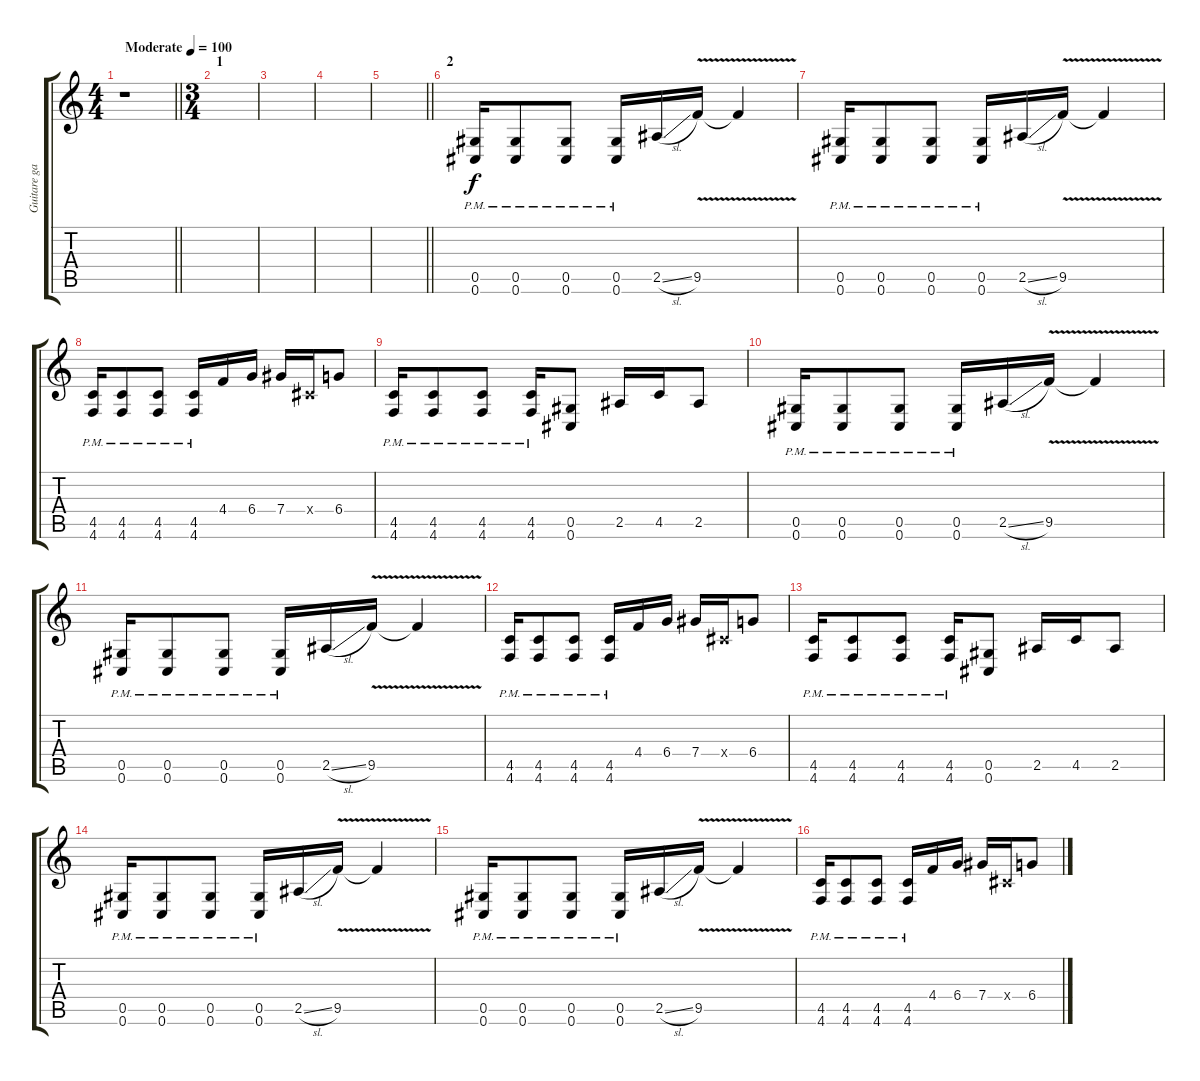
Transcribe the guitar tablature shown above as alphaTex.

\track ("Guitare gauche" "Guitare ga") {instrument distortionguitar}
\staff {score tabs}
\tuning (Eb4 Bb3 Gb3 Db3 Ab2 Db2) {hide}
\ts (4 4)
\tempo (100 "Moderate")
\clef g2
\barLineRight lightlight
\ks c
r.1{dy f instrument distortionguitar} |
\ts (3 4)
\section ("" "1")
|
|
|
\barLineRight lightlight
|
\section ("" "2")
(0.5{pm} 0.6{pm}).16 (0.5{pm} 0.6{pm}).8 (0.5{pm} 0.6{pm}).8 (0.5{pm} 0.6{pm}).16 2.5{sl}.16 9.5{v}.16 9.5{t}.4 |
(0.5{pm} 0.6{pm}).16 (0.5{pm} 0.6{pm}).8 (0.5{pm} 0.6{pm}).8 (0.5{pm} 0.6{pm}).16 2.5{sl}.16 9.5{v}.16 9.5{t}.4 |
(4.5{pm} 4.6{pm}).16 (4.5{pm} 4.6{pm}).8 (4.5{pm} 4.6{pm}).8 (4.5{pm} 4.6{pm}).16 4.4.16 6.4.16 7.4.16 0.4{x}.16 6.4.8 |
(4.5{pm} 4.6{pm}).16 (4.5{pm} 4.6{pm}).8 (4.5{pm} 4.6{pm}).8 (4.5{pm} 4.6{pm}).16 (0.5 0.6).8 2.5.16 4.5.16 2.5.8 |
(0.5{pm} 0.6{pm}).16 (0.5{pm} 0.6{pm}).8 (0.5{pm} 0.6{pm}).8 (0.5{pm} 0.6{pm}).16 2.5{sl}.16 9.5{v}.16 9.5{t}.4 |
(0.5{pm} 0.6{pm}).16 (0.5{pm} 0.6{pm}).8 (0.5{pm} 0.6{pm}).8 (0.5{pm} 0.6{pm}).16 2.5{sl}.16 9.5{v}.16 9.5{t}.4 |
(4.5{pm} 4.6{pm}).16 (4.5{pm} 4.6{pm}).8 (4.5{pm} 4.6{pm}).8 (4.5{pm} 4.6{pm}).16 4.4.16 6.4.16 7.4.16 0.4{x}.16 6.4.8 |
(4.5{pm} 4.6{pm}).16 (4.5{pm} 4.6{pm}).8 (4.5{pm} 4.6{pm}).8 (4.5{pm} 4.6{pm}).16 (0.5 0.6).8 2.5.16 4.5.16 2.5.8 |
(0.5{pm} 0.6{pm}).16 (0.5{pm} 0.6{pm}).8 (0.5{pm} 0.6{pm}).8 (0.5{pm} 0.6{pm}).16 2.5{sl}.16 9.5{v}.16 9.5{t}.4 |
(0.5{pm} 0.6{pm}).16 (0.5{pm} 0.6{pm}).8 (0.5{pm} 0.6{pm}).8 (0.5{pm} 0.6{pm}).16 2.5{sl}.16 9.5{v}.16 9.5{t}.4 |
(4.5{pm} 4.6{pm}).16 (4.5{pm} 4.6{pm}).8 (4.5{pm} 4.6{pm}).8 (4.5{pm} 4.6{pm}).16 4.4.16 6.4.16 7.4.16 0.4{x}.16 6.4.8
